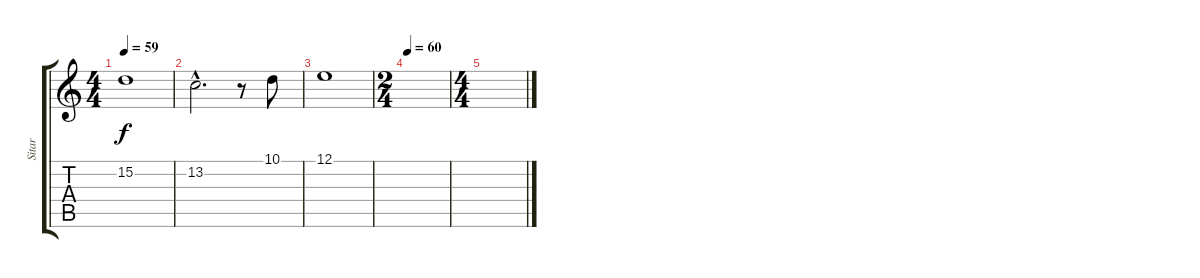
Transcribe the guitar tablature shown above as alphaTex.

\track ("Sitar" "Sitar") {instrument sitar}
\staff {score tabs}
\tuning (E4 B3 G3 D3 A2 E2) {hide}
\ts (4 4)
\tempo 59
\clef g2
\ks c
15.2.1{dy f volume 13} |
13.2{hac}.2{d} r.8 10.1.8 |
12.1.1 |
\ts (2 4)
\tempo 60
|
\ts (4 4)
